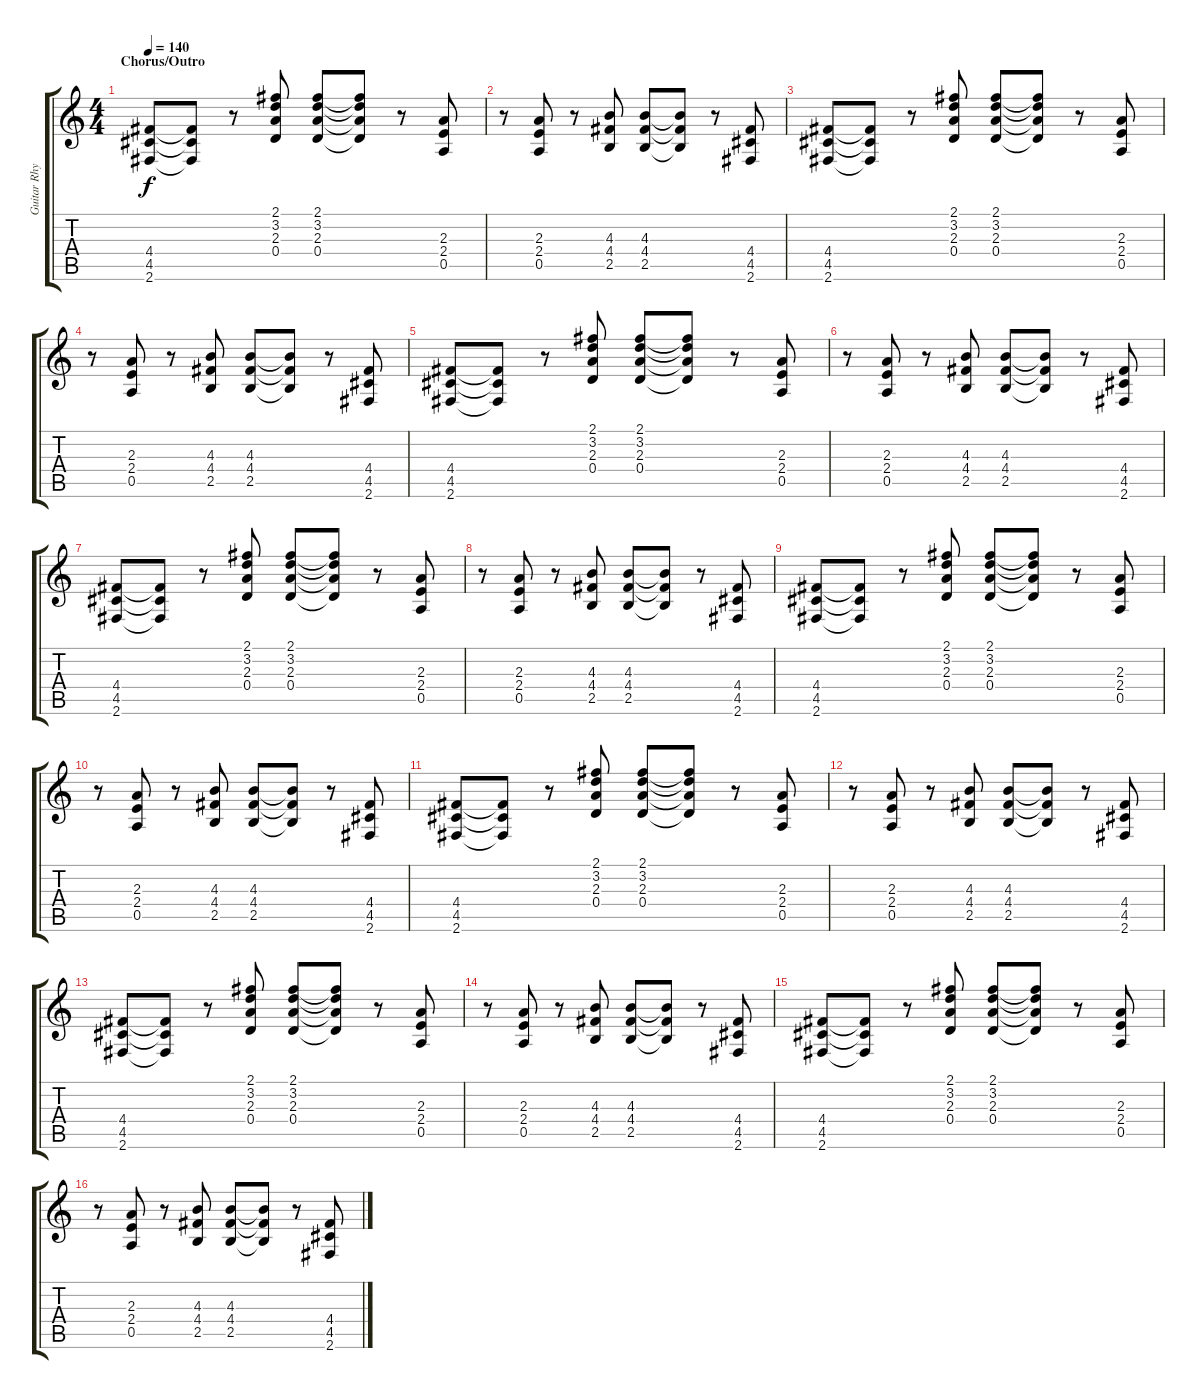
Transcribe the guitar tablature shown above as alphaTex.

\track ("Guitar Rhythm" "Guitar Rhy") {instrument overdrivenguitar}
\staff {score tabs}
\tuning (E4 B3 G3 D3 A2 E2) {hide}
\ts (4 4)
\section ("" "Chorus/Outro")
\tempo 140
\clef g2
\ks c
(4.4 4.5 2.6).8{dy f} (4.4{t} 4.5{t} 2.6{t}).8 r.8 (2.1 3.2 2.3 0.4).8 (2.1 3.2 2.3 0.4).8 (2.1{t} 3.2{t} 2.3{t} 0.4{t}).8 r.8 (2.3 2.4 0.5).8 |
r.8 (2.3 2.4 0.5).8 r.8 (4.3 4.4 2.5).8 (4.3 4.4 2.5).8 (4.3{t} 4.4{t} 2.5{t}).8 r.8 (4.4 4.5 2.6).8 |
(4.4 4.5 2.6).8 (4.4{t} 4.5{t} 2.6{t}).8 r.8 (2.1 3.2 2.3 0.4).8 (2.1 3.2 2.3 0.4).8 (2.1{t} 3.2{t} 2.3{t} 0.4{t}).8 r.8 (2.3 2.4 0.5).8 |
r.8 (2.3 2.4 0.5).8 r.8 (4.3 4.4 2.5).8 (4.3 4.4 2.5).8 (4.3{t} 4.4{t} 2.5{t}).8 r.8 (4.4 4.5 2.6).8 |
(4.4 4.5 2.6).8 (4.4{t} 4.5{t} 2.6{t}).8 r.8 (2.1 3.2 2.3 0.4).8 (2.1 3.2 2.3 0.4).8 (2.1{t} 3.2{t} 2.3{t} 0.4{t}).8 r.8 (2.3 2.4 0.5).8 |
r.8 (2.3 2.4 0.5).8 r.8 (4.3 4.4 2.5).8 (4.3 4.4 2.5).8 (4.3{t} 4.4{t} 2.5{t}).8 r.8 (4.4 4.5 2.6).8 |
(4.4 4.5 2.6).8 (4.4{t} 4.5{t} 2.6{t}).8 r.8 (2.1 3.2 2.3 0.4).8 (2.1 3.2 2.3 0.4).8 (2.1{t} 3.2{t} 2.3{t} 0.4{t}).8 r.8 (2.3 2.4 0.5).8 |
r.8 (2.3 2.4 0.5).8 r.8 (4.3 4.4 2.5).8 (4.3 4.4 2.5).8 (4.3{t} 4.4{t} 2.5{t}).8 r.8 (4.4 4.5 2.6).8 |
(4.4 4.5 2.6).8 (4.4{t} 4.5{t} 2.6{t}).8 r.8 (2.1 3.2 2.3 0.4).8 (2.1 3.2 2.3 0.4).8 (2.1{t} 3.2{t} 2.3{t} 0.4{t}).8 r.8 (2.3 2.4 0.5).8 |
r.8 (2.3 2.4 0.5).8 r.8 (4.3 4.4 2.5).8 (4.3 4.4 2.5).8 (4.3{t} 4.4{t} 2.5{t}).8 r.8 (4.4 4.5 2.6).8 |
(4.4 4.5 2.6).8 (4.4{t} 4.5{t} 2.6{t}).8 r.8 (2.1 3.2 2.3 0.4).8 (2.1 3.2 2.3 0.4).8 (2.1{t} 3.2{t} 2.3{t} 0.4{t}).8 r.8 (2.3 2.4 0.5).8 |
r.8 (2.3 2.4 0.5).8 r.8 (4.3 4.4 2.5).8 (4.3 4.4 2.5).8 (4.3{t} 4.4{t} 2.5{t}).8 r.8 (4.4 4.5 2.6).8 |
(4.4 4.5 2.6).8 (4.4{t} 4.5{t} 2.6{t}).8 r.8 (2.1 3.2 2.3 0.4).8 (2.1 3.2 2.3 0.4).8 (2.1{t} 3.2{t} 2.3{t} 0.4{t}).8 r.8 (2.3 2.4 0.5).8 |
r.8 (2.3 2.4 0.5).8 r.8 (4.3 4.4 2.5).8 (4.3 4.4 2.5).8 (4.3{t} 4.4{t} 2.5{t}).8 r.8 (4.4 4.5 2.6).8 |
(4.4 4.5 2.6).8 (4.4{t} 4.5{t} 2.6{t}).8 r.8 (2.1 3.2 2.3 0.4).8 (2.1 3.2 2.3 0.4).8 (2.1{t} 3.2{t} 2.3{t} 0.4{t}).8 r.8 (2.3 2.4 0.5).8 |
r.8 (2.3 2.4 0.5).8 r.8 (4.3 4.4 2.5).8 (4.3 4.4 2.5).8 (4.3{t} 4.4{t} 2.5{t}).8 r.8 (4.4 4.5 2.6).8
